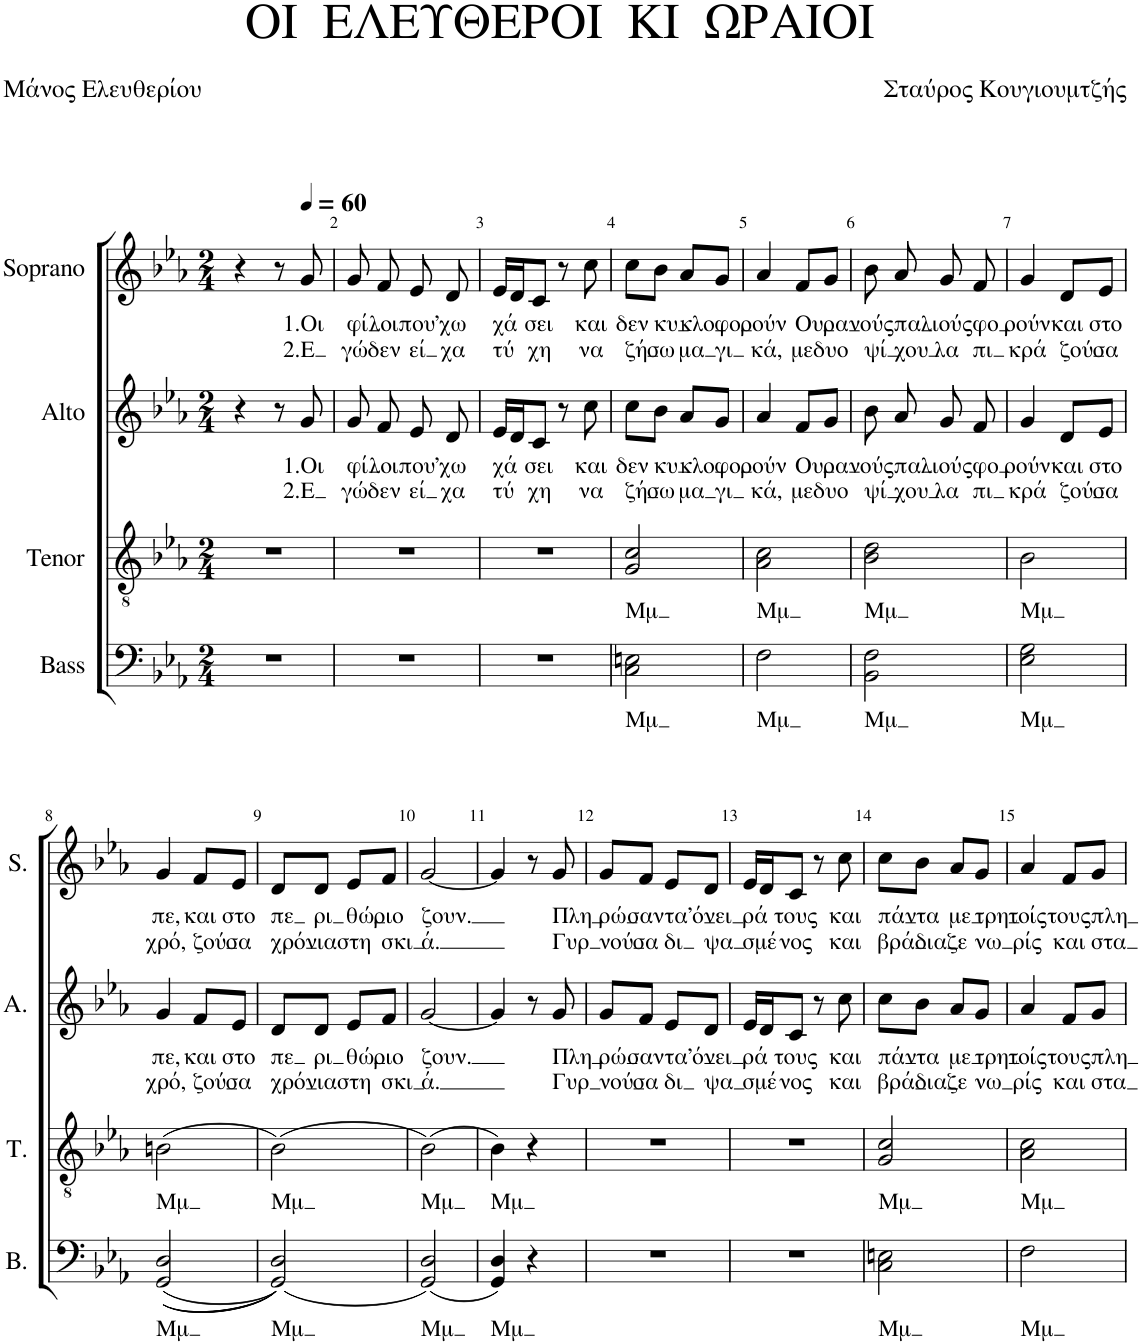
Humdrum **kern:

**kern	**text	**kern	**text	**kern	**text	**text	**kern	**text	**text
*part4	*part4	*part3	*part3	*part2	*part2	*part2	*part1	*part1	*part1
*staff4	*staff4	*staff3	*staff3	*staff2	*staff2	*staff2	*staff1	*staff1	*staff1
*I"Bass	*	*I"Tenor	*	*I"Alto	*	*	*I"Soprano	*	*
*I'B.	*	*I'T.	*	*I'A.	*	*	*I'S.	*	*
*clefF4	*	*clefGv2	*	*clefG2	*	*	*clefG2	*	*
*k[b-e-a-]	*	*k[b-e-a-]	*	*k[b-e-a-]	*	*	*k[b-e-a-]	*	*
*M2/4	*	*M2/4	*	*M2/4	*	*	*M2/4	*	*
=1	=1	=1	=1	=1	=1	=1	=1	=1	=1
2r	.	2r	.	4r	.	.	4r	.	.
.	.	.	.	8r	.	.	8r	.	.
*	*	*	*	*	*	*	*MM60	*	*
!	!	!	!	!	!LO:LY:b	!LO:LY:b	!	!LO:LY:b	!LO:LY:b
.	.	.	.	8g/	1.Οι	2.Ε	8g/	1.Οι	2.Ε
=2	=2	=2	=2	=2	=2	=2	=2	=2	=2
!	!	!	!	!	!LO:LY:b	!LO:LY:b	!	!LO:LY:b	!LO:LY:b
2r	.	2r	.	8g/	φί	γώ	8g/	φί	γώ
!	!	!	!	!	!LO:LY:b	!LO:LY:b	!	!LO:LY:b	!LO:LY:b
.	.	.	.	8f/	λοι	δεν	8f/	λοι	δεν
!	!	!	!	!	!LO:LY:b	!LO:LY:b	!	!LO:LY:b	!LO:LY:b
.	.	.	.	8e-/	που	εί	8e-/	που	εί
!	!	!	!	!	!LO:LY:b	!LO:LY:b	!	!LO:LY:b	!LO:LY:b
.	.	.	.	8d/	’χω	χα	8d/	’χω	χα
=3	=3	=3	=3	=3	=3	=3	=3	=3	=3
!	!	!	!	!	!LO:LY:b	!LO:LY:b	!	!LO:LY:b	!LO:LY:b
2r	.	2r	.	16e-/LL	χά	τύ	16e-/LL	χά	τύ
.	.	.	.	16d/J	.	.	16d/J	.	.
!	!	!	!	!	!LO:LY:b	!LO:LY:b	!	!LO:LY:b	!LO:LY:b
.	.	.	.	8c/J	σει	χη	8c/J	σει	χη
.	.	.	.	8r	.	.	8r	.	.
!	!	!	!	!	!LO:LY:b	!LO:LY:b	!	!LO:LY:b	!LO:LY:b
.	.	.	.	8cc\	και	να	8cc\	και	να
=4	=4	=4	=4	=4	=4	=4	=4	=4	=4
!	!LO:LY:b	!	!LO:LY:b	!	!LO:LY:b	!LO:LY:b	!	!LO:LY:b	!LO:LY:b
2C\ 2En\	Μμ	2G/ 2c/	Μμ	8cc\L	δεν	ζή	8cc\L	δεν	ζή
!	!	!	!	!	!LO:LY:b	!LO:LY:b	!	!LO:LY:b	!LO:LY:b
.	.	.	.	8b-\J	κυ	σω	8b-\J	κυ	σω
!	!	!	!	!	!LO:LY:b	!LO:LY:b	!	!LO:LY:b	!LO:LY:b
.	.	.	.	8a-/L	κλο	μα	8a-/L	κλο	μα
!	!	!	!	!	!LO:LY:b	!LO:LY:b	!	!LO:LY:b	!LO:LY:b
.	.	.	.	8g/J	φο	γι	8g/J	φο	γι
=5	=5	=5	=5	=5	=5	=5	=5	=5	=5
!	!LO:LY:b	!	!LO:LY:b	!	!LO:LY:b	!LO:LY:b	!	!LO:LY:b	!LO:LY:b
2F\	Μμ	2A-\ 2c\	Μμ	4a-/	ρούν	κά,	4a-/	ρούν	κά,
!	!	!	!	!	!LO:LY:b	!LO:LY:b	!	!LO:LY:b	!LO:LY:b
.	.	.	.	8f/L	Ου	με	8f/L	Ου	με
!	!	!	!	!	!LO:LY:b	!LO:LY:b	!	!LO:LY:b	!LO:LY:b
.	.	.	.	8g/J	ρα	δυο	8g/J	ρα	δυο
=6	=6	=6	=6	=6	=6	=6	=6	=6	=6
!	!LO:LY:b	!	!LO:LY:b	!	!LO:LY:b	!LO:LY:b	!	!LO:LY:b	!LO:LY:b
2BB-\ 2F\	Μμ	2B-\ 2d\	Μμ	8b-\	νούς	ψί	8b-\	νούς	ψί
!	!	!	!	!	!LO:LY:b	!LO:LY:b	!	!LO:LY:b	!LO:LY:b
.	.	.	.	8a-/	πα	χου	8a-/	πα	χου
!	!	!	!	!	!LO:LY:b	!LO:LY:b	!	!LO:LY:b	!LO:LY:b
.	.	.	.	8g/	λιούς	λα	8g/	λιούς	λα
!	!	!	!	!	!LO:LY:b	!LO:LY:b	!	!LO:LY:b	!LO:LY:b
.	.	.	.	8f/	φο	πι	8f/	φο	πι
=7	=7	=7	=7	=7	=7	=7	=7	=7	=7
!	!LO:LY:b	!	!LO:LY:b	!	!LO:LY:b	!LO:LY:b	!	!LO:LY:b	!LO:LY:b
2E-\ 2G\	Μμ	2B-\	Μμ	4g/	ρούν	κρά	4g/	ρούν	κρά
!	!	!	!	!	!LO:LY:b	!LO:LY:b	!	!LO:LY:b	!LO:LY:b
.	.	.	.	8d/L	και	ζού	8d/L	και	ζού
!	!	!	!	!	!LO:LY:b	!LO:LY:b	!	!LO:LY:b	!LO:LY:b
.	.	.	.	8e-/J	στο	σα	8e-/J	στο	σα
!!LO:LB:g=z
=8	=8	=8	=8	=8	=8	=8	=8	=8	=8
!	!LO:LY:b	!	!LO:LY:b	!	!LO:LY:b	!LO:LY:b	!	!LO:LY:b	!LO:LY:b
(((2GG/ 2D/	Μμ	(2Bn\	Μμ	4g/	πε,	χρό,	4g/	πε,	χρό,
!	!	!	!	!	!LO:LY:b	!LO:LY:b	!	!LO:LY:b	!LO:LY:b
.	.	.	.	8f/L	και	ζού	8f/L	και	ζού
!	!	!	!	!	!LO:LY:b	!LO:LY:b	!	!LO:LY:b	!LO:LY:b
.	.	.	.	8e-/J	στο	σα	8e-/J	στο	σα
=9	=9	=9	=9	=9	=9	=9	=9	=9	=9
!	!LO:LY:b	!	!LO:LY:b	!	!LO:LY:b	!LO:LY:b	!	!LO:LY:b	!LO:LY:b
(2GG/ 2D/)))	Μμ	(2B-\)	Μμ	8d/L	πε	χρό	8d/L	πε	χρό
!	!	!	!	!	!LO:LY:b	!LO:LY:b	!	!LO:LY:b	!LO:LY:b
.	.	.	.	8d/J	ρι	νια	8d/J	ρι	νια
!	!	!	!	!	!LO:LY:b	!LO:LY:b	!	!LO:LY:b	!LO:LY:b
.	.	.	.	8e-/L	θώ	στη	8e-/L	θώ	στη
!	!	!	!	!	!LO:LY:b	!LO:LY:b	!	!LO:LY:b	!LO:LY:b
.	.	.	.	8f/J	ριο	σκι	8f/J	ριο	σκι
=10	=10	=10	=10	=10	=10	=10	=10	=10	=10
!	!LO:LY:b	!	!LO:LY:b	!	!LO:LY:b	!LO:LY:b	!	!LO:LY:b	!LO:LY:b
(2GG/ 2D/)	Μμ	(2B-\)	Μμ	[2g/	ζουν.	ά.	[2g/	ζουν.	ά.
=11	=11	=11	=11	=11	=11	=11	=11	=11	=11
!	!LO:LY:b	!	!LO:LY:b	!	!	!	!	!	!
4GG/ 4D/)	Μμ	4B-\)	Μμ	4g/]	.	.	4g/]	.	.
4r	.	4r	.	8r	.	.	8r	.	.
!	!	!	!	!	!LO:LY:b	!LO:LY:b	!	!LO:LY:b	!LO:LY:b
.	.	.	.	8g/	Πλη	Γυρ	8g/	Πλη	Γυρ
=12	=12	=12	=12	=12	=12	=12	=12	=12	=12
!	!	!	!	!	!LO:LY:b	!LO:LY:b	!	!LO:LY:b	!LO:LY:b
2r	.	2r	.	8g/L	ρώ	νού	8g/L	ρώ	νού
!	!	!	!	!	!LO:LY:b	!LO:LY:b	!	!LO:LY:b	!LO:LY:b
.	.	.	.	8f/J	σαν	σα	8f/J	σαν	σα
!	!	!	!	!	!LO:LY:b	!LO:LY:b	!	!LO:LY:b	!LO:LY:b
.	.	.	.	8e-/L	τα’ό	δι	8e-/L	τα’ό	δι
!	!	!	!	!	!LO:LY:b	!LO:LY:b	!	!LO:LY:b	!LO:LY:b
.	.	.	.	8d/J	νει	ψα	8d/J	νει	ψα
=13	=13	=13	=13	=13	=13	=13	=13	=13	=13
!	!	!	!	!	!LO:LY:b	!LO:LY:b	!	!LO:LY:b	!LO:LY:b
2r	.	2r	.	16e-/LL	ρά	σμέ	16e-/LL	ρά	σμέ
.	.	.	.	16d/J	.	.	16d/J	.	.
!	!	!	!	!	!LO:LY:b	!LO:LY:b	!	!LO:LY:b	!LO:LY:b
.	.	.	.	8c/J	τους	νος	8c/J	τους	νος
.	.	.	.	8r	.	.	8r	.	.
!	!	!	!	!	!LO:LY:b	!LO:LY:b	!	!LO:LY:b	!LO:LY:b
.	.	.	.	8cc\	και	και	8cc\	και	και
=14	=14	=14	=14	=14	=14	=14	=14	=14	=14
!	!LO:LY:b	!	!LO:LY:b	!	!LO:LY:b	!LO:LY:b	!	!LO:LY:b	!LO:LY:b
2C\ 2En\	Μμ	2G/ 2c/	Μμ	8cc\L	πά	βρά	8cc\L	πά	βρά
!	!	!	!	!	!LO:LY:b	!LO:LY:b	!	!LO:LY:b	!LO:LY:b
.	.	.	.	8b-\J	ντα	δια	8b-\J	ντα	δια
!	!	!	!	!	!LO:LY:b	!LO:LY:b	!	!LO:LY:b	!LO:LY:b
.	.	.	.	8a-/L	με	ζε	8a-/L	με	ζε
!	!	!	!	!	!LO:LY:b	!LO:LY:b	!	!LO:LY:b	!LO:LY:b
.	.	.	.	8g/J	τρη	νω	8g/J	τρη	νω
=15	=15	=15	=15	=15	=15	=15	=15	=15	=15
!	!LO:LY:b	!	!LO:LY:b	!	!LO:LY:b	!LO:LY:b	!	!LO:LY:b	!LO:LY:b
2F\	Μμ	2A-\ 2c\	Μμ	4a-/	τοίς	ρίς	4a-/	τοίς	ρίς
!	!	!	!	!	!LO:LY:b	!LO:LY:b	!	!LO:LY:b	!LO:LY:b
.	.	.	.	8f/L	τους	και	8f/L	τους	και
!	!	!	!	!	!LO:LY:b	!LO:LY:b	!	!LO:LY:b	!LO:LY:b
.	.	.	.	8g/J	πλη	στα	8g/J	πλη	στα
=	=	=	=	=	=	=	=	=	=
*-	*-	*-	*-	*-	*-	*-	*-	*-	*-
